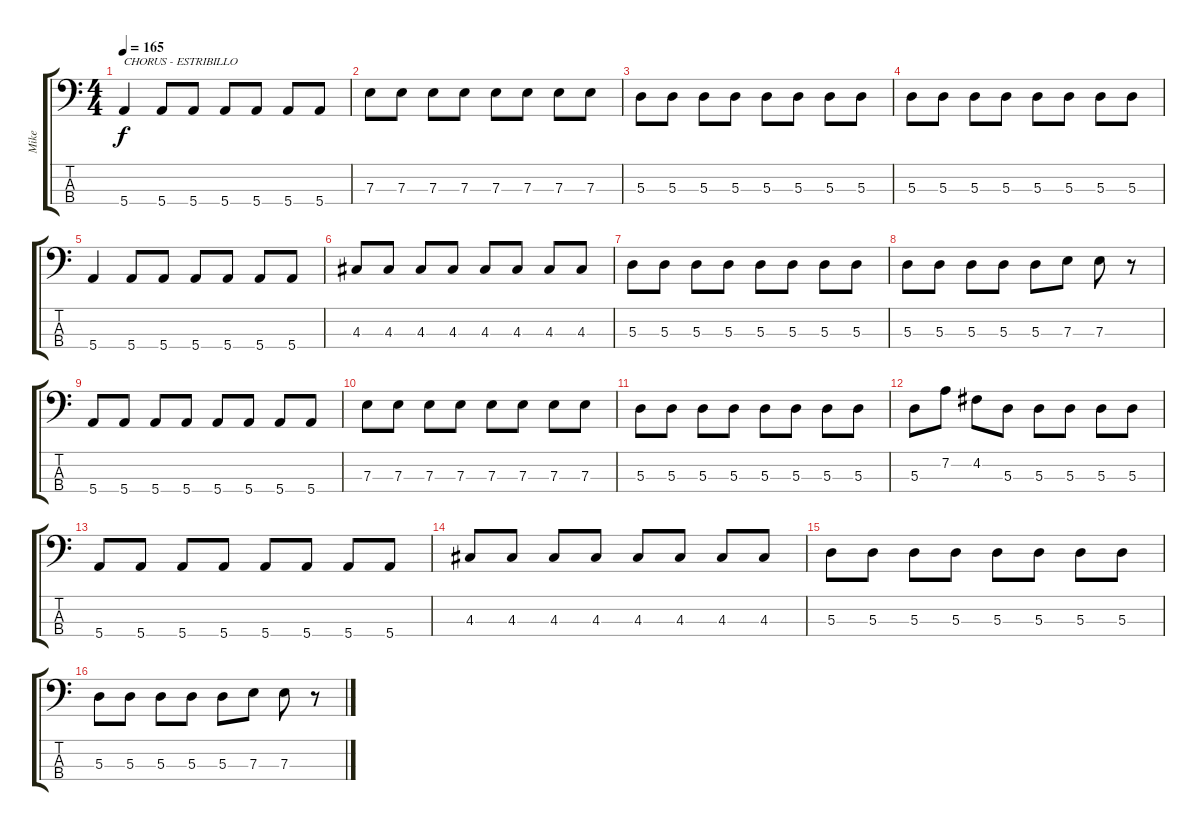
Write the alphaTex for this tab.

\track ("Mike" "Mike") {instrument electricbassfinger}
\staff {score tabs}
\tuning (G2 D2 A1 E1) {hide}
\ts (4 4)
\tempo 165
\clef f4
\ks c
5.4.4{txt "CHORUS - ESTRIBILLO" dy f} 5.4.8 5.4.8 5.4.8 5.4.8 5.4.8 5.4.8 |
7.3.8 7.3.8 7.3.8 7.3.8 7.3.8 7.3.8 7.3.8 7.3.8 |
5.3.8 5.3.8 5.3.8 5.3.8 5.3.8 5.3.8 5.3.8 5.3.8 |
5.3.8 5.3.8 5.3.8 5.3.8 5.3.8 5.3.8 5.3.8 5.3.8 |
5.4.4 5.4.8 5.4.8 5.4.8 5.4.8 5.4.8 5.4.8 |
4.3.8 4.3.8 4.3.8 4.3.8 4.3.8 4.3.8 4.3.8 4.3.8 |
5.3.8 5.3.8 5.3.8 5.3.8 5.3.8 5.3.8 5.3.8 5.3.8 |
5.3.8 5.3.8 5.3.8 5.3.8 5.3.8 7.3.8 7.3.8 r.8 |
5.4.8 5.4.8 5.4.8 5.4.8 5.4.8 5.4.8 5.4.8 5.4.8 |
7.3.8 7.3.8 7.3.8 7.3.8 7.3.8 7.3.8 7.3.8 7.3.8 |
5.3.8 5.3.8 5.3.8 5.3.8 5.3.8 5.3.8 5.3.8 5.3.8 |
5.3.8 7.2.8 4.2.8 5.3.8 5.3.8 5.3.8 5.3.8 5.3.8 |
5.4.8 5.4.8 5.4.8 5.4.8 5.4.8 5.4.8 5.4.8 5.4.8 |
4.3.8 4.3.8 4.3.8 4.3.8 4.3.8 4.3.8 4.3.8 4.3.8 |
5.3.8 5.3.8 5.3.8 5.3.8 5.3.8 5.3.8 5.3.8 5.3.8 |
5.3.8 5.3.8 5.3.8 5.3.8 5.3.8 7.3.8 7.3.8 r.8
